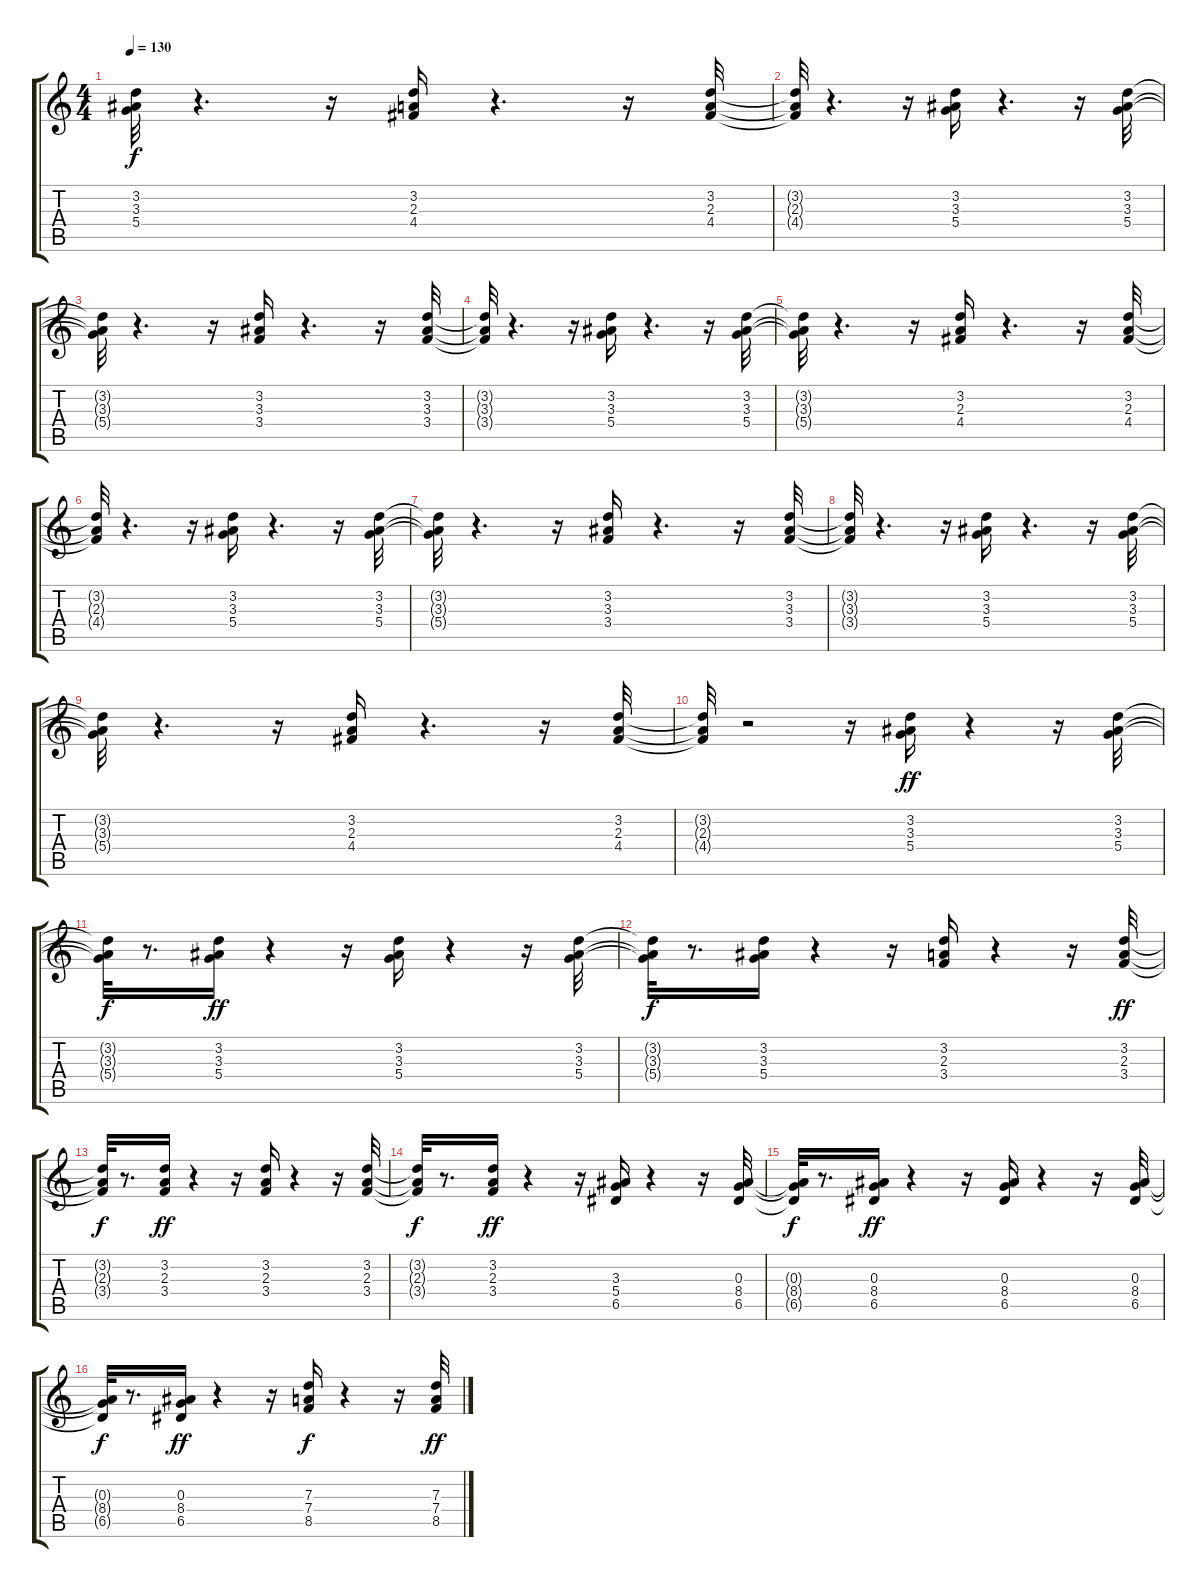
\track "" {instrument acousticguitarsteel}
\staff {score tabs}
\tuning (E4 B3 G3 D3 A2 E2) {hide}
\ts (4 4)
\tempo 130
\clef g2
\ks c
(3.2{t} 3.3{t} 5.4{t}).32{dy f} r.4{d} r.16 (3.2 2.3 4.4).16 r.4{d} r.16 (3.2 2.3 4.4).32 |
(3.2{t} 2.3{t} 4.4{t}).32 r.4{d} r.16 (3.2 3.3 5.4).16 r.4{d} r.16 (3.2 3.3 5.4).32 |
(3.2{t} 3.3{t} 5.4{t}).32 r.4{d} r.16 (3.2 3.3 3.4).16 r.4{d} r.16 (3.2 3.3 3.4).32 |
(3.2{t} 3.3{t} 3.4{t}).32 r.4{d} r.16 (3.2 3.3 5.4).16 r.4{d} r.16 (3.2 3.3 5.4).32 |
(3.2{t} 3.3{t} 5.4{t}).32 r.4{d} r.16 (3.2 2.3 4.4).16 r.4{d} r.16 (3.2 2.3 4.4).32 |
(3.2{t} 2.3{t} 4.4{t}).32 r.4{d} r.16 (3.2 3.3 5.4).16 r.4{d} r.16 (3.2 3.3 5.4).32 |
(3.2{t} 3.3{t} 5.4{t}).32 r.4{d} r.16 (3.2 3.3 3.4).16 r.4{d} r.16 (3.2 3.3 3.4).32 |
(3.2{t} 3.3{t} 3.4{t}).32 r.4{d} r.16 (3.2 3.3 5.4).16 r.4{d} r.16 (3.2 3.3 5.4).32 |
(3.2{t} 3.3{t} 5.4{t}).32 r.4{d} r.16 (3.2 2.3 4.4).16 r.4{d} r.16 (3.2 2.3 4.4).32 |
(3.2{t} 2.3{t} 4.4{t}).32 r.2 r.16 (3.2 3.3 5.4).16{dy ff} r.4 r.16 (3.2 3.3 5.4).32 |
(3.2{t} 3.3{t} 5.4{t}).32{dy f} r.8{d} (3.2 3.3 5.4).16{dy ff} r.4 r.16 (3.2 3.3 5.4).16 r.4 r.16 (3.2 3.3 5.4).32 |
(3.2{t} 3.3{t} 5.4{t}).32{dy f} r.8{d} (3.2 3.3 5.4).16 r.4 r.16 (3.2 2.3 3.4).16 r.4 r.16 (3.2 2.3 3.4).32{dy ff} |
(3.2{t} 2.3{t} 3.4{t}).32{dy f} r.8{d} (3.2 2.3 3.4).16{dy ff} r.4 r.16 (3.2 2.3 3.4).16 r.4 r.16 (3.2 2.3 3.4).32 |
(3.2{t} 2.3{t} 3.4{t}).32{dy f} r.8{d} (3.2 2.3 3.4).16{dy ff} r.4 r.16 (3.3 5.4 6.5).16 r.4 r.16 (0.3 8.4 6.5).32 |
(0.3{t} 8.4{t} 6.5{t}).32{dy f} r.8{d} (0.3 8.4 6.5).16{dy ff} r.4 r.16 (0.3 8.4 6.5).16 r.4 r.16 (0.3 8.4 6.5).32 |
(0.3{t} 8.4{t} 6.5{t}).32{dy f} r.8{d} (0.3 8.4 6.5).16{dy ff} r.4 r.16 (7.3 7.4 8.5).16{dy f} r.4 r.16 (7.3 7.4 8.5).32{dy ff}
